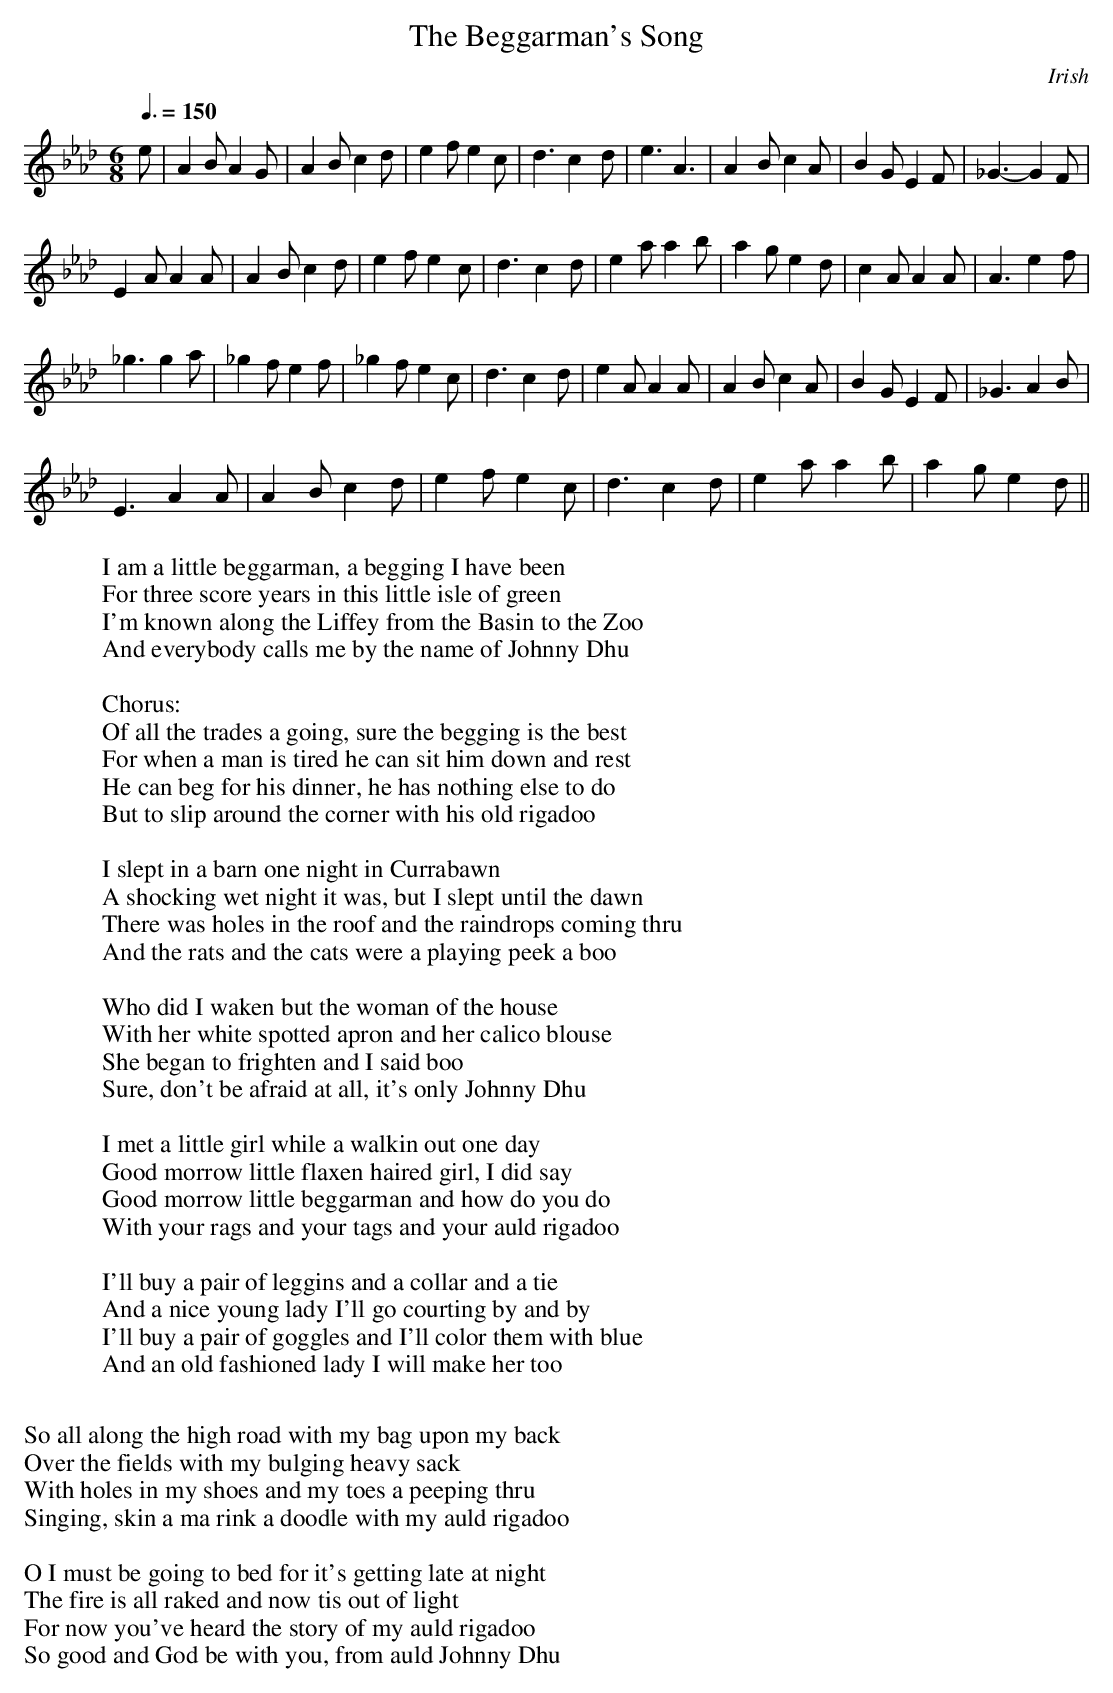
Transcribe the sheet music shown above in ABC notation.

X:1
T:Beggarman's Song, The
O:Irish
M:6/8
L:1/8
Q:3/8=150
W:I am a little beggarman, a begging I have been
W:For three score years in this little isle of green
W:I'm known along the Liffey from the Basin to the Zoo
W:And everybody calls me by the name of Johnny Dhu
W:
W:  Chorus:
W:  Of all the trades a going, sure the begging is the best
W:  For when a man is tired he can sit him down and rest
W:  He can beg for his dinner, he has nothing else to do
W:  But to slip around the corner with his old rigadoo
W:
W:I slept in a barn one night in Currabawn
W:A shocking wet night it was, but I slept until the dawn
W:There was holes in the roof and the raindrops coming thru
W:And the rats and the cats were a playing peek a boo
W:
W:Who did I waken but the woman of the house
W:With her white spotted apron and her calico blouse
W:She began to frighten and I said boo
W:Sure, don't be afraid at all, it's only Johnny Dhu
W:
W:I met a little girl while a walkin out one day
W:Good morrow little flaxen haired girl, I did say
W:Good morrow little beggarman and how do you do
W:With your rags and your tags and your auld rigadoo
W:
W:I'll buy a pair of leggins and a collar and a tie
W:And a nice young lady I'll go courting by and by
W:I'll buy a pair of goggles and I'll color them with blue
W:And an old fashioned lady I will make her too
W:
W:So all along the high road with my bag upon my back
W:Over the fields with my bulging heavy sack
W:With holes in my shoes and my toes a peeping thru
W:Singing, skin a ma rink a doodle with my auld rigadoo
W:
W:O I must be going to bed for it's getting late at night
W:The fire is all raked and now tis out of light
W:For now you've heard the story of my auld rigadoo
W:So good and God be with you, from auld Johnny Dhu
K:Ab
e|A2B A2G|A2B c2d|e2f e2c|d3 c2-d|\
e3 A3|A2-B c2A|B2G E2F|_G3- G2F|
E2A A2A|A2B c2d|e2f e2c|d3 c2-d|\
e2a a2b|a2g e2d|c2A A2A|A3 e2-f|
_g3 g2a|_g2f e2f|_g2f e2c|d3 c2-d|\
e2A A2A|A2B c2A|B2G E2F|_G3 A2B|
E3 A2A|A2B c2d|e2f e2c|d3 c2d|\
e2a a2b|a2g e2d||
